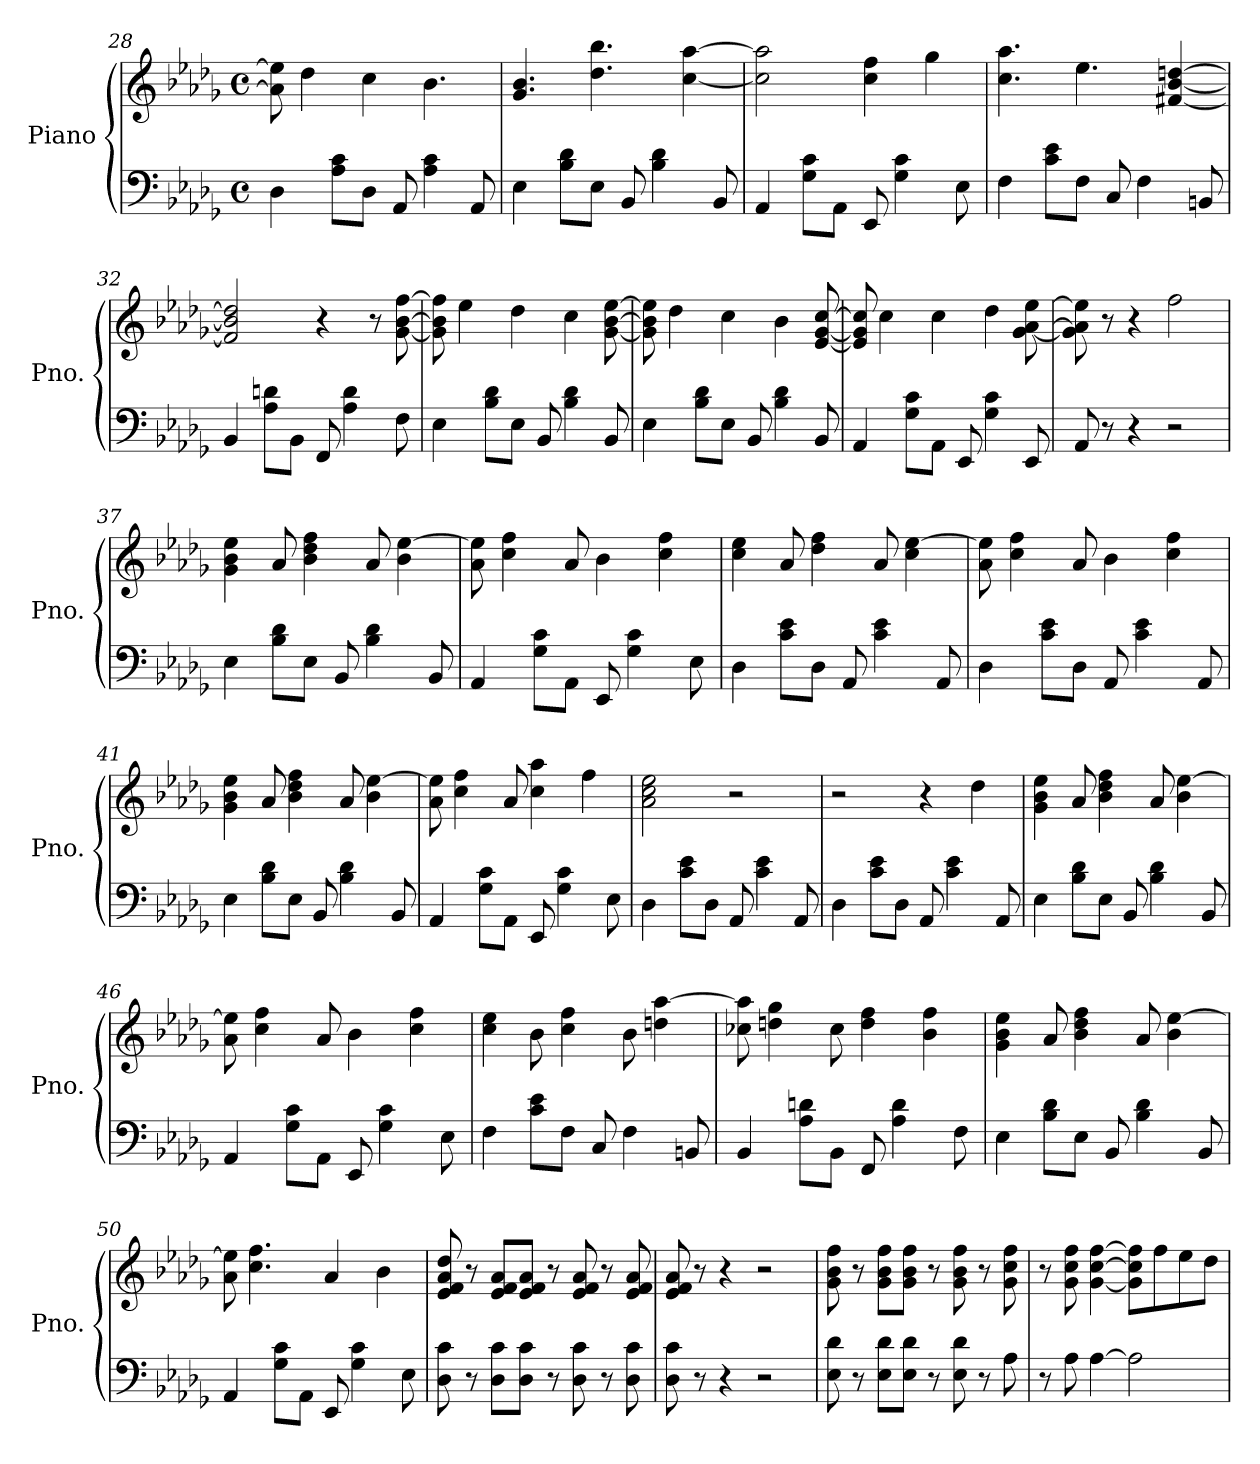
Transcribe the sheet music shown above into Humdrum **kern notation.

**kern	**kern
*part1	*part1
*staff2	*staff1
*I"Piano	*
*I'Pno.	*
!!LO:PB:g=z
*clefF4	*clefG2
*k[b-e-a-d-g-]	*k[b-e-a-d-g-]
*M4/4	*M4/4
*met(c)	*met(c)
=28	=28
4D-\	8a-\] 8ee-\]
.	4dd-\
8A-\ 8c\L	.
8D-\J	4cc\
8AA-/	.
4A-\ 4c\	4.b-\
8AA-/	.
=29	=29
4E-\	4.g-/ 4.b-/
8B-\ 8d-\L	.
8E-\J	4.dd-\ 4.bb-\
8BB-/	.
4B-\ 4d-\	.
.	[4cc\ [4aa-\
8BB-/	.
=30	=30
4AA-/	2cc\] 2aa-\]
8G-\ 8c\L	.
8AA-\J	.
8EE-/	4cc\ 4ff\
4G-\ 4c\	.
.	4gg-\
8E-\	.
=31	=31
4F\	4.cc\ 4.aa-\
8c\ 8e-\L	.
8F\J	4.ee-\
8C/	.
4F\	.
.	[4f#X/ [4b-/ [4ddn/
8BBn/	.
!!LO:LB:g=z
=32	=32
4BB-/	2f#/] 2b-/] 2dd/]
8A-\ 8dn\L	.
8BB-\J	.
8FF/	4r
4A-\ 4d\	.
.	8r
8F\	[8g-\ [8b-\ [8ff\
=33	=33
4E-\	8g-\] 8b-\] 8ff\]
.	4ee-\
8B-\ 8d-\L	.
8E-\J	4dd-\
8BB-/	.
4B-\ 4d-\	4cc\
8BB-/	[8g-\ [8b-\ [8ee-\
=34	=34
4E-\	8g-\] 8b-\] 8ee-\]
.	4dd-\
8B-\ 8d-\L	.
8E-\J	4cc\
8BB-/	.
4B-\ 4d-\	4b-\
8BB-/	[8e-/ [8g-/ [8cc/
=35	=35
4AA-/	8e-/] 8g-/] 8cc/]
.	4cc\
8G-\ 8c\L	.
8AA-\J	4cc\
8EE-/	.
4G-\ 4c\	4dd-\
8EE-/	[8g-\ [8a-\ [8ee-\
=36	=36
8AA-/	8g-\] 8a-\] 8ee-\]
8r	8r
4r	4r
2r	2ff\
!!LO:LB:g=z
=37	=37
4E-\	4g-\ 4b-\ 4ee-\
8B-\ 8d-\L	8a-/
8E-\J	4b-\ 4dd-\ 4ff\
8BB-/	.
4B-\ 4d-\	8a-/
.	4b-\ [4ee-\
8BB-/	.
=38	=38
4AA-/	8a-\ 8ee-\]
.	4cc\ 4ff\
8G-\ 8c\L	.
8AA-\J	8a-/
8EE-/	4b-\
4G-\ 4c\	.
.	4cc\ 4ff\
8E-\	.
=39	=39
4D-\	4cc\ 4ee-\
8c\ 8e-\L	8a-/
8D-\J	4dd-\ 4ff\
8AA-/	.
4c\ 4e-\	8a-/
.	4cc\ [4ee-\
8AA-/	.
=40	=40
4D-\	8a-\ 8ee-\]
.	4cc\ 4ff\
8c\ 8e-\L	.
8D-\J	8a-/
8AA-/	4b-\
4c\ 4e-\	.
.	4cc\ 4ff\
8AA-/	.
!!LO:LB:g=z
=41	=41
4E-\	4g-\ 4b-\ 4ee-\
8B-\ 8d-\L	8a-/
8E-\J	4b-\ 4dd-\ 4ff\
8BB-/	.
4B-\ 4d-\	8a-/
.	4b-\ [4ee-\
8BB-/	.
=42	=42
4AA-/	8a-\ 8ee-\]
.	4cc\ 4ff\
8G-\ 8c\L	.
8AA-\J	8a-/
8EE-/	4cc\ 4aa-\
4G-\ 4c\	.
.	4ff\
8E-\	.
=43	=43
4D-\	2a-\ 2cc\ 2ee-\
8c\ 8e-\L	.
8D-\J	.
8AA-/	2r
4c\ 4e-\	.
8AA-/	.
=44	=44
4D-\	2r
8c\ 8e-\L	.
8D-\J	.
8AA-/	4r
4c\ 4e-\	.
.	4dd-\
8AA-/	.
!!LO:LB:g=z
=45	=45
4E-\	4g-\ 4b-\ 4ee-\
8B-\ 8d-\L	8a-/
8E-\J	4b-\ 4dd-\ 4ff\
8BB-/	.
4B-\ 4d-\	8a-/
.	4b-\ [4ee-\
8BB-/	.
=46	=46
4AA-/	8a-\ 8ee-\]
.	4cc\ 4ff\
8G-\ 8c\L	.
8AA-\J	8a-/
8EE-/	4b-\
4G-\ 4c\	.
.	4cc\ 4ff\
8E-\	.
=47	=47
4F\	4cc\ 4ee-\
8c\ 8e-\L	8b-\
8F\J	4cc\ 4ff\
8C/	.
4F\	8b-\
.	4ddn\ [4aa-\
8BBn/	.
=48	=48
4BB-/	8cc-X\ 8aa-\]
.	4ddn\ 4gg-\
8A-\ 8dn\L	.
8BB-\J	8cc-\
8FF/	4dd\ 4ff\
4A-\ 4d\	.
.	4b-\ 4ff\
8F\	.
!!LO:LB:g=z
=49	=49
4E-\	4g-\ 4b-\ 4ee-\
8B-\ 8d-\L	8a-/
8E-\J	4b-\ 4dd-\ 4ff\
8BB-/	.
4B-\ 4d-\	8a-/
.	4b-\ [4ee-\
8BB-/	.
=50	=50
4AA-/	8a-\ 8ee-\]
.	4.cc\ 4.ff\
8G-\ 8c\L	.
8AA-\J	.
8EE-/	4a-/
4G-\ 4c\	.
.	4b-\
8E-\	.
=51	=51
8D-\ 8c\	8e-/ 8f/ 8a-/ 8dd-/
8r	8r
8D-\ 8c\L	8e-/ 8f/ 8a-/L
8D-\ 8c\J	8e-/ 8f/ 8a-/J
8r	8r
8D-\ 8c\	8e-/ 8f/ 8a-/
8r	8r
8D-\ 8c\	8e-/ 8f/ 8a-/
=52	=52
8D-\ 8c\	8e-/ 8f/ 8a-/
8r	8r
4r	4r
2r	2r
!!LO:LB:g=z
=53	=53
8E-\ 8d-\	8g-\ 8b-\ 8ff\
8r	8r
8E-\ 8d-\L	8g-\ 8b-\ 8ff\L
8E-\ 8d-\J	8g-\ 8b-\ 8ff\J
8r	8r
8E-\ 8d-\	8g-\ 8b-\ 8ff\
8r	8r
8A-\	8g-\ 8cc\ 8ff\
=54	=54
8r	8r
8A-\	8g-\ 8cc\ 8ff\
[4A-\	[4g-\ [4cc\ [4ff\
2A-\]	8g-\] 8cc\] 8ff\]L
.	8ff\
.	8ee-\
.	8dd-\J
=	=
*-	*-
